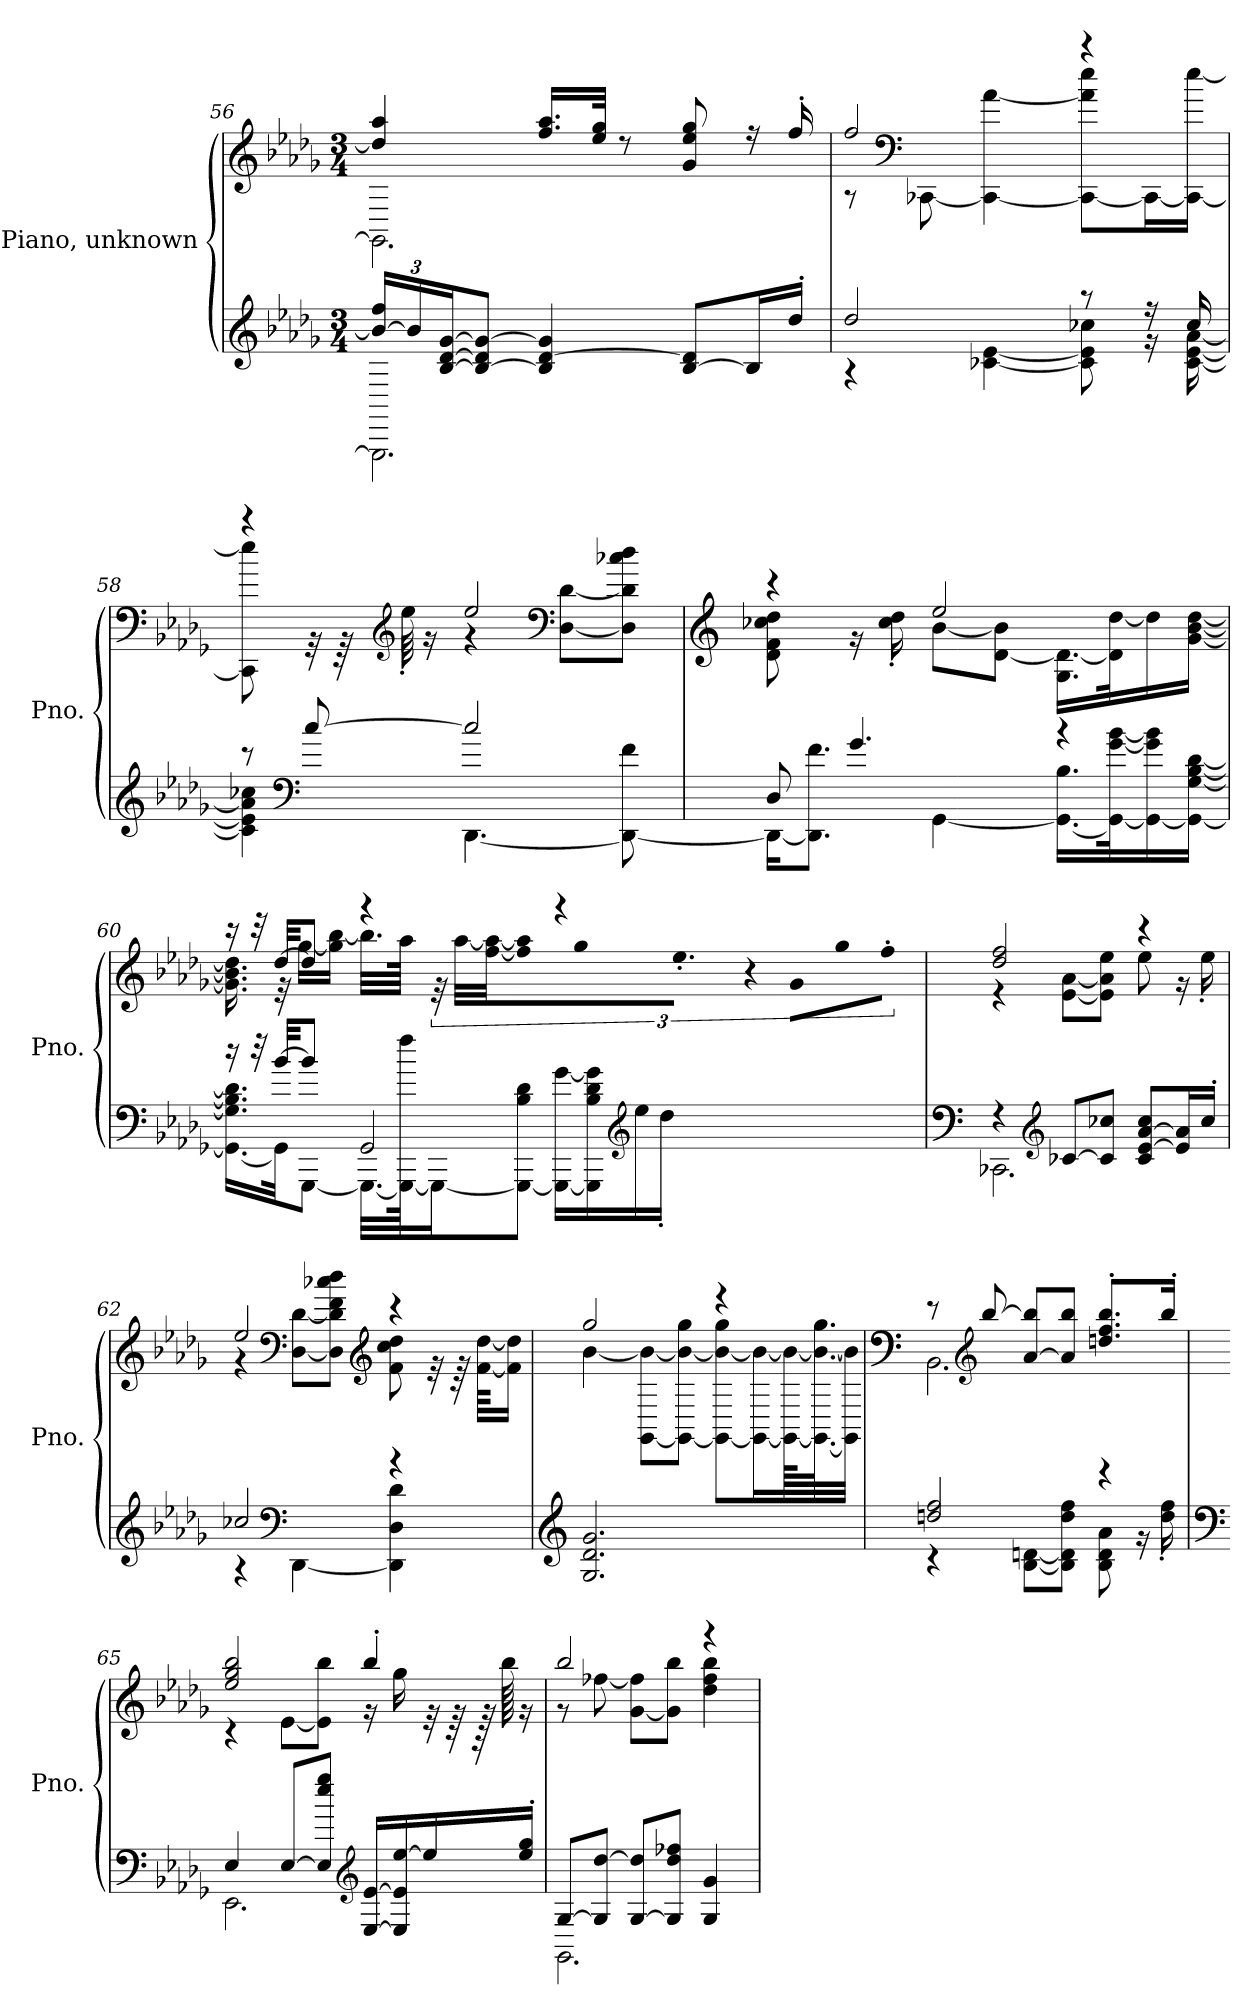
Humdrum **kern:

**kern	**kern
*part1	*part1
*staff2	*staff1
*I"Piano, unknown	*
*I'Pno.	*
!!LO:PB:g=z
*clefG2	*clefG2
*k[b-e-a-d-g-]	*k[b-e-a-d-g-]
*M3/4	*M3/4
*Xbrackettup	*
=56	=56
*^	*^
24b-/_ 24ff/LL	2.GGG-\]	4dd-/] 4aa-/	2.GG-\]
24b-/]	.	.	.
[24B-/ [24d-/ [24g-/J	.	.	.
8B-/_ 8d-/] 8g-/_J	.	.	.
4B-/] [4d-/ 4g-/]	.	16.ff/ 16.aa-/LL	.
.	.	32ee-/ 32gg-/JJk	.
.	.	8r	.
[8B-/ 8d-/]L	.	8g-/ 8ee-/ 8gg-/	.
16B-/L]	.	16r	.
16dd-'/JJ	.	16ff'/	.
=57	=57	=57	=57
2dd-/	4r	2ff/	8r
*	*	*clefF4	*
.	.	.	[8CC-X\
.	[4c-X\ [4e-\	.	4CC-\_ [4a-\
8r	8c-\] 8e-\] 8cc-X\	4r	8CC-\_ 8a-\] 8ee-\L
16r	16r	.	16CC-\L_
16cc-/	[16c-\ [16e-\ [16a-\	.	16CC-\_ [16ee-\JJ
=58	=58	=58	=58
8r	4c-\] 4e-\] 4a-\] 4cc-X\	4r	8CC-\] 8ee-\]
*clefF4	*	*	*
[8cc-/	.	.	32r
.	.	.	64r
*	*	*clefG2	*
.	.	.	64ee-'\
.	.	.	16r
2cc-/]	[4.DD-\	2ee-/	4r
*	*	*clefF4	*
.	.	.	[8D-\ [8d-\L
.	8DD-\_ 8f\	.	8D-\] 8d-\] 8cc-X\ 8dd-\J
!!LO:LB:g=z	!!
=59	=59	=59	=59
*	*	*clefG2	*
8D-/	16DD-\KL_	4r	8d-\ 8f\ 8cc-X\ 8dd-\
.	8.DD-\] 8.f\J	.	.
4.g-/	.	.	16r
.	.	.	16cc-\' 16dd-\'
.	[4GG-\	2ee-/	[8b-\L
.	.	.	[8d-\ 8b-\]J
4r	16.GG-\_ 16.B-\LL	.	16.G-\ 16.d-\_LL
.	32GG-\_ [32g-\ [32b-\K	.	32d-\] [32dd-\K
.	16GG-\_ 16g-\] 16b-\]	.	16dd-\]
.	16GG-\_ [16G-\ [16B-\ [16d-\JJ	.	[16g-\ [16b-\ [16dd-\JJ
=60	=60	=60	=60
16r	16.GG-\_ 16.G-\] 16.B-\] 16.d-\]LL	16r	16.g-\] 16.b-\] 16.dd-\]
32r	.	32r	.
[32b-/KKL	32GG-\JK]	[32dd-/KKL	32r
8b-/J]	[8GGG-\J	8dd-/J]	[16gg-\LL
.	.	.	16gg-\] [16bb-\JJ
2GG-/	32.GGG-\LLL_	4r	32.bb-\LLL]
.	64GGG-\_ 64ff\JK	.	64aa-\JJJk
.	16GGG-\J_	.	48r
.	.	.	[48aa-\LLL
.	.	.	[48ff\ 48aa-\_JJ
.	8GGG-\_ 8B-\ 8d-\J	.	8ff\] 8aa-\]
.	16GGG-\_ [16g-\LL	4r	128gg-\KLLL
.	.	.	64.ee-'\JJJJ
.	.	.	32r
.	16GGG-\] 16B-\ 16d-\ 16g-\]	.	16g-\LL
*clefG2	*	*	*
.	16ee-\	.	16gg-\
.	16dd-'\JJ	.	16ff'\JJ
!!LO:LB:g=z	!!
=61	=61	=61	=61
*clefF4	*	*	*
4r	2.CC-X\	2dd-/ 2ff/	4r
*clefG2	*	*	*
[8c-X/L	.	.	[8e-\ [8a-\L
8c-/] 8cc-X/J	.	.	8e-\] 8a-\] 8ee-\J
8c-/ [8e-/ [8a-/ 8cc-/L	.	4r	8ee-\
16e-/] 16a-/]L	.	.	16r
16cc-'/JJ	.	.	16ee-'\
=62	=62	=62	=62
2cc-X/	4r	2ee-/	4r
*clefF4	*	*clefF4	*
.	[4DD-\	.	[8D-\ [8d-\L
.	.	.	8D-\] 8d-\] 8f\ 8cc-X\ 8dd-\J
*	*	*clefG2	*
4r	4DD-\] 4D-\ 4d-\	4r	8f\ 8cc-\ 8dd-\
.	.	.	32r
.	.	.	64r
.	.	.	[64f\ [64dd-\KKLL
.	.	.	16f\] 16dd-\]JJ
*v	*v	*	*
=63	=63	=63
*clefG2	*	*
2.G-/ 2.d-/ 2.g-/	2gg-/	[4b-\
.	.	[8GG-\ 8b-\_L
.	.	8GG-\_ 8b-\_ 8gg-\J
.	4r	8GG-\_ 8b-\_ 8gg-\L
.	.	16GG-\_ 16b-\_L
.	.	128GG-\_ 128b-\_KLL
.	.	64.GG-\_ 64.b-\_ 64.gg-\J
.	.	32GG-\] 32b-\]JJJ
!!LO:LB:g=z	!!
=64	=64	=64
*	*clefF4	*
*^	*	*
2ddn/ 2ff/	4r	8r	2.BB-\
*	*	*clefG2	*
.	.	[8bb-/	.
.	[8B-\ [8dn\L	[8a-/ 8bb-/]L	.
.	8B-\] 8d\] 8dd\ 8ff\J	8a-/] 8bb-/J	.
4r	8B-\ 8d\ 8a-\	8.ddn/' 8.ff/' 8.bb-/'L	.
.	16r	.	.
.	16dd\' 16ff\'	16bb-'/Jk	.
=65	=65	=65	=65
*clefF4	*	*	*
4E-/	2.EE-\	2ee-/ 2gg-/ 2bb-/	4r
[8E-/L	.	.	[8e-\L
8E-/] 8ee-/ 8gg-/J	.	.	8e-\] 8bb-\J
*clefG2	*	*	*
[16E-/ [16e-/LL	.	4bb-'/	16r
16E-/] 16e-/] [16ee-/	.	.	16gg-\
16ee-/]	.	.	32r
.	.	.	64r
.	.	.	128r
.	.	.	128bb-\
16ee-/' 16gg-/'JJ	.	.	16r
=66	=66	=66	=66
[8G-/L	2.GG-\	2bb-/	8r
8G-/] [8dd-/J	.	.	[8ff-X\
[8G-/ 8dd-/]L	.	.	[8g-\ 8ff-\]L
8G-/] 8dd-/ 8ff-X/J	.	.	8g-\] 8bb-\J
4G-/ 4g-/	.	4r	4dd-\ 4ff-\ 4bb-\
*v	*v	*	*
*	*v	*v
=	=
*-	*-
